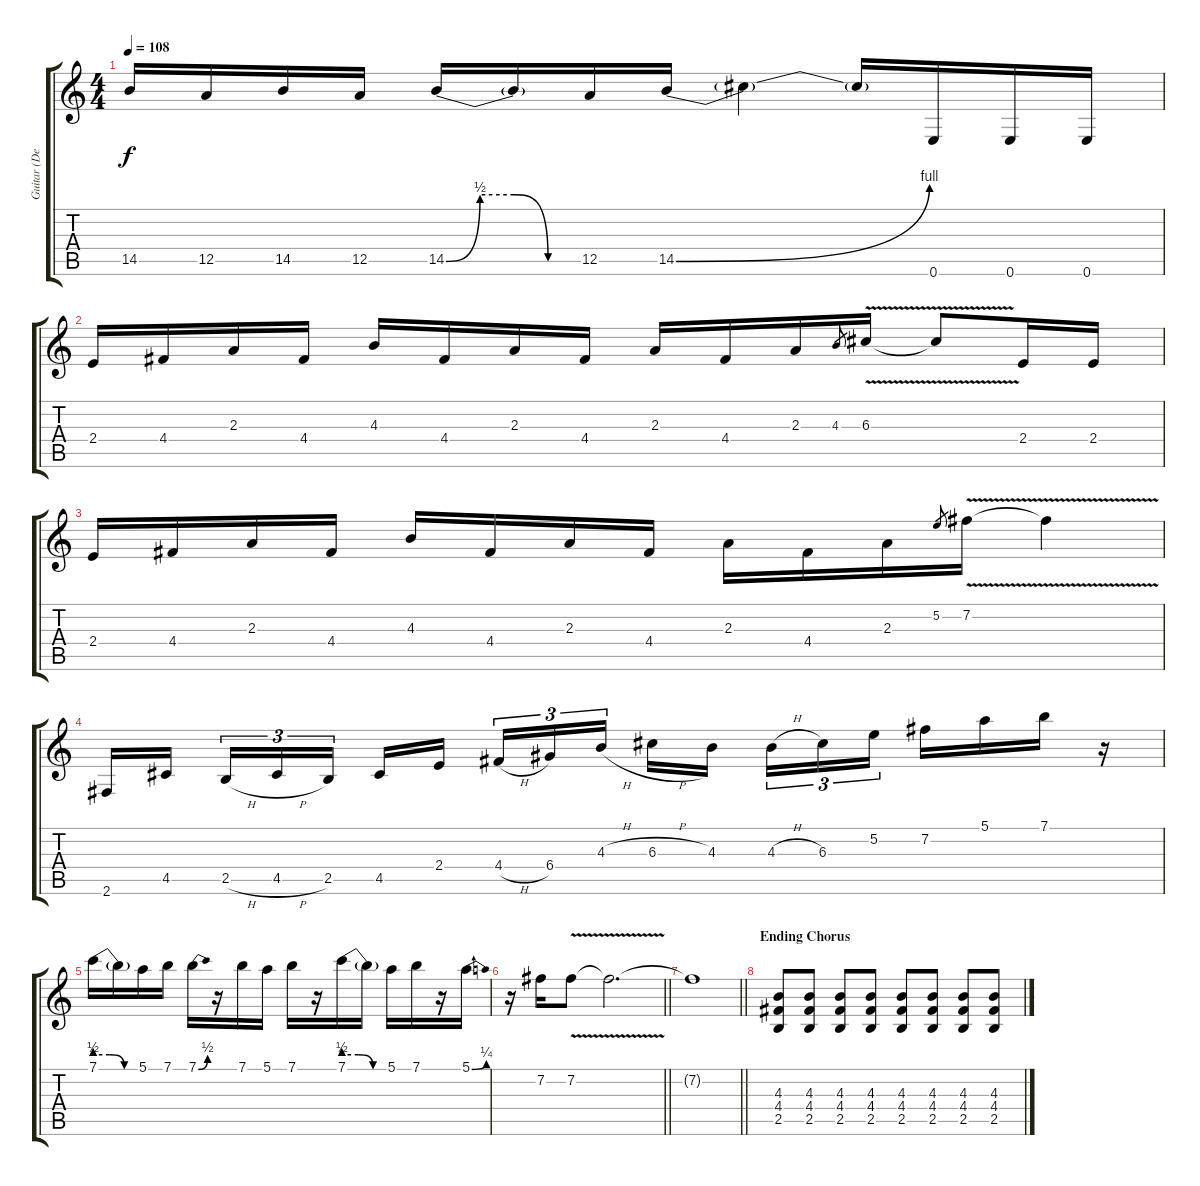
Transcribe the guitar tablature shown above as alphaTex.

\track ("Guitar (Dean DeLeo)" "Guitar (De") {instrument overdrivenguitar}
\staff {score tabs}
\tuning (E4 B3 G3 D3 A2 E2) {hide}
\ts (4 4)
\tempo 108
\clef g2
\ks c
14.5.16{dy f} 12.5.16 14.5.16 12.5.16 14.5{be (custom 0 0 15 2 30 2 45 0 60 0)}.16 14.5{t}.16 12.5.16 14.5{be (bend 0 0 60 4)}.16 14.5{t}.4 14.5{t}.16 0.6.16 0.6.16 0.6.16 |
2.4.16 4.4.16 2.3.16 4.4.16 4.3.16 4.4.16 2.3.16 4.4.16 2.3.16 4.4.16 2.3.16 4.3.8{gr} 6.3{v}.16 6.3{t}.8 2.4.16 2.4.16 |
2.4.16 4.4.16 2.3.16 4.4.16 4.3.16 4.4.16 2.3.16 4.4.16 2.3.16 4.4.16 2.3.16 5.2.8{gr} 7.2{v}.16 7.2{t}.4 |
2.6.16 4.5.16{beam splitsecondary} 2.5{h}.16{tu (3 2)} 4.5{h}.16{tu (3 2)} 2.5.16{tu (3 2)} 4.5.16 2.4.16{beam splitsecondary} 4.4{h}.16{tu (3 2)} 6.4.16{tu (3 2)} 4.3{h}.16{tu (3 2)} 6.3{h}.16 4.3.16{beam splitsecondary} 4.3{h}.16{tu (3 2)} 6.3.16{tu (3 2)} 5.2.16{tu (3 2)} 7.2.16 5.1.16 7.1.16 r.16 |
7.1{be (custom 0 2 20 2 40 0 60 0)}.16 7.1{t}.16 5.1.16 7.1.16 7.1{be (bend 0 0 60 2)}.16 r.16 7.1.16 5.1.16 7.1.16 r.16 7.1{be (custom 0 2 20 2 40 0 60 0)}.16 7.1{t}.16 5.1.16 7.1.16 r.16 5.1{be (bend 0 0 60 1)}.16 |
\barLineRight lightlight
r.16 7.2.16 7.2{v}.8 7.2{t}.2{d} |
\barLineRight lightlight
7.2{t}.1 |
\section ("" "Ending Chorus")
(4.3 4.4 2.5).8 (4.3 4.4 2.5).8 (4.3 4.4 2.5).8 (4.3 4.4 2.5).8 (4.3 4.4 2.5).8 (4.3 4.4 2.5).8 (4.3 4.4 2.5).8 (4.3 4.4 2.5).8
